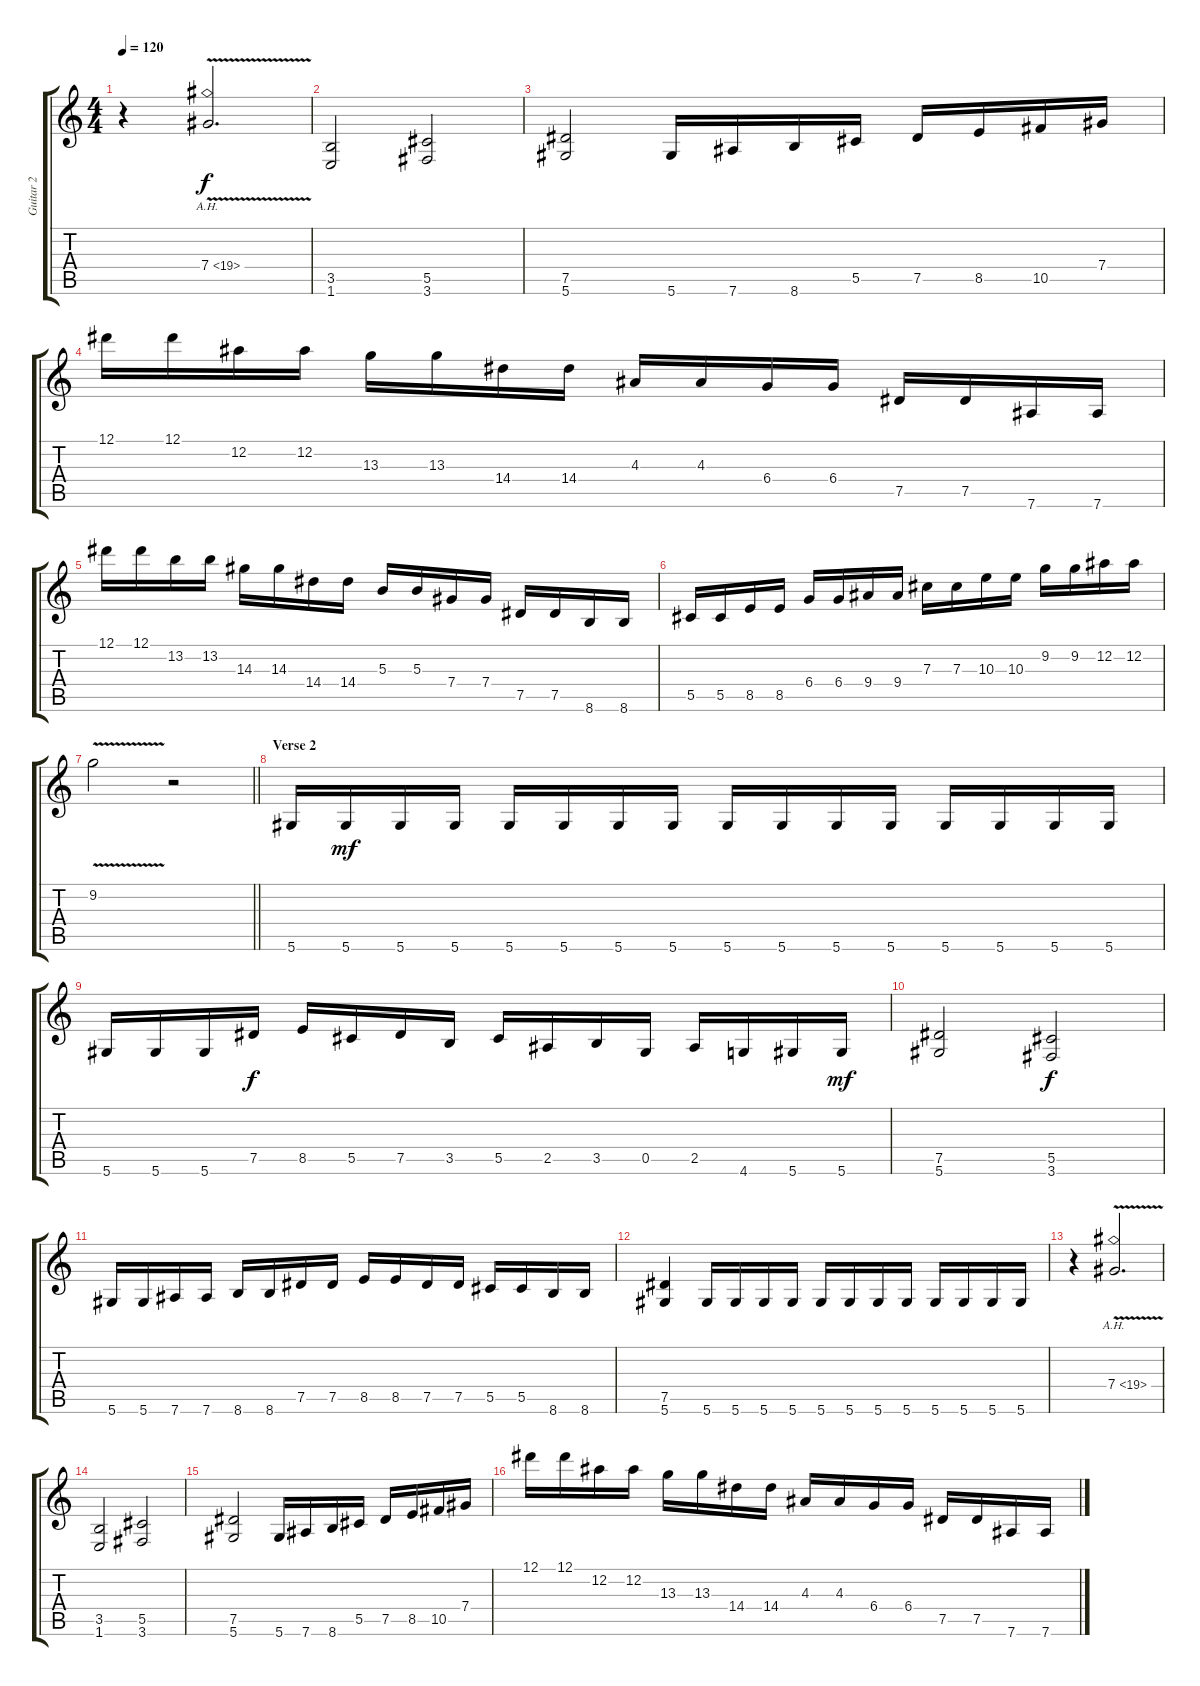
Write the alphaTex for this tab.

\track ("Guitar 2" "Guitar 2") {instrument overdrivenguitar}
\staff {score tabs}
\tuning (Eb4 Bb3 Gb3 Db3 Ab2 Eb2) {hide}
\ts (4 4)
\tempo 120
\clef g2
\ks c
r.4{dy f} 7.4{ah 12 v}.2{d} |
(3.5 1.6).2 (5.5 3.6).2 |
(7.5 5.6).2 5.6.16 7.6.16 8.6.16 5.5.16 7.5.16 8.5.16 10.5.16 7.4.16 |
12.1.16 12.1.16 12.2.16 12.2.16 13.3.16 13.3.16 14.4.16 14.4.16 4.3.16 4.3.16 6.4.16 6.4.16 7.5.16 7.5.16 7.6.16 7.6.16 |
12.1.16 12.1.16 13.2.16 13.2.16 14.3.16 14.3.16 14.4.16 14.4.16 5.3.16 5.3.16 7.4.16 7.4.16 7.5.16 7.5.16 8.6.16 8.6.16 |
5.5.16 5.5.16 8.5.16 8.5.16 6.4.16 6.4.16 9.4.16 9.4.16 7.3.16 7.3.16 10.3.16 10.3.16 9.2.16 9.2.16 12.2.16 12.2.16 |
\barLineRight lightlight
9.2{v}.2 r.2 |
\section ("" "Verse 2")
5.6.16{instrument overdrivenguitar} 5.6.16{dy mf} 5.6.16 5.6.16 5.6.16 5.6.16 5.6.16 5.6.16 5.6.16 5.6.16 5.6.16 5.6.16 5.6.16 5.6.16 5.6.16 5.6.16 |
5.6.16 5.6.16 5.6.16 7.5.16{dy f} 8.5.16 5.5.16 7.5.16 3.5.16 5.5.16 2.5.16 3.5.16 0.5.16 2.5.16 4.6.16 5.6.16 5.6.16{dy mf} |
(7.5 5.6).2 (5.5 3.6).2{dy f} |
5.6.16 5.6.16 7.6.16 7.6.16 8.6.16 8.6.16 7.5.16 7.5.16 8.5.16 8.5.16 7.5.16 7.5.16 5.5.16 5.5.16 8.6.16 8.6.16 |
(7.5 5.6).4 5.6.16 5.6.16 5.6.16 5.6.16 5.6.16 5.6.16 5.6.16 5.6.16 5.6.16 5.6.16 5.6.16 5.6.16 |
r.4 7.4{ah 12 v}.2{d} |
(3.5 1.6).2 (5.5 3.6).2 |
(7.5 5.6).2 5.6.16 7.6.16 8.6.16 5.5.16 7.5.16 8.5.16 10.5.16 7.4.16 |
12.1.16 12.1.16 12.2.16 12.2.16 13.3.16 13.3.16 14.4.16 14.4.16 4.3.16 4.3.16 6.4.16 6.4.16 7.5.16 7.5.16 7.6.16 7.6.16
